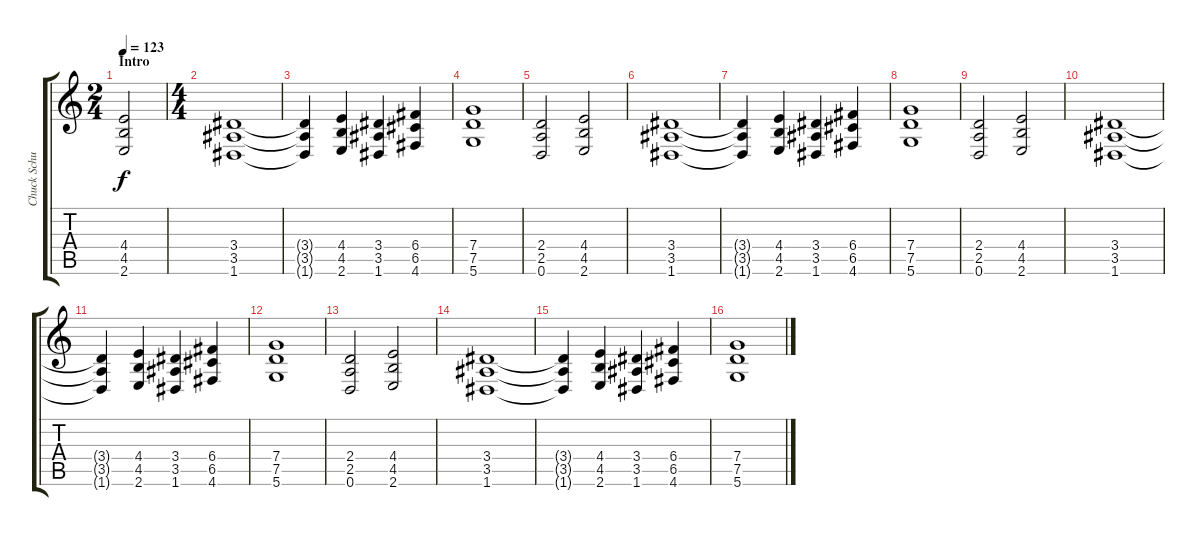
\track ("Chuck Schuldiner" "Chuck Schu") {instrument distortionguitar}
\staff {score tabs}
\tuning (D4 A3 F3 C3 G2 D2) {hide}
\ts (2 4)
\section ("" "Intro")
\tempo 123
\clef g2
\ks c
(4.4 4.5 2.6).2{dy f instrument distortionguitar} |
\ts (4 4)
(3.4 3.5 1.6).1 |
(3.4{t} 3.5{t} 1.6{t}).4 (4.4 4.5 2.6).4 (3.4 3.5 1.6).4 (6.4 6.5 4.6).4 |
(7.4 7.5 5.6).1 |
(2.4 2.5 0.6).2 (4.4 4.5 2.6).2 |
(3.4 3.5 1.6).1 |
(3.4{t} 3.5{t} 1.6{t}).4 (4.4 4.5 2.6).4 (3.4 3.5 1.6).4 (6.4 6.5 4.6).4 |
(7.4 7.5 5.6).1 |
(2.4 2.5 0.6).2 (4.4 4.5 2.6).2 |
(3.4 3.5 1.6).1 |
(3.4{t} 3.5{t} 1.6{t}).4 (4.4 4.5 2.6).4 (3.4 3.5 1.6).4 (6.4 6.5 4.6).4 |
(7.4 7.5 5.6).1 |
(2.4 2.5 0.6).2 (4.4 4.5 2.6).2 |
(3.4 3.5 1.6).1 |
(3.4{t} 3.5{t} 1.6{t}).4 (4.4 4.5 2.6).4 (3.4 3.5 1.6).4 (6.4 6.5 4.6).4 |
(7.4 7.5 5.6).1
